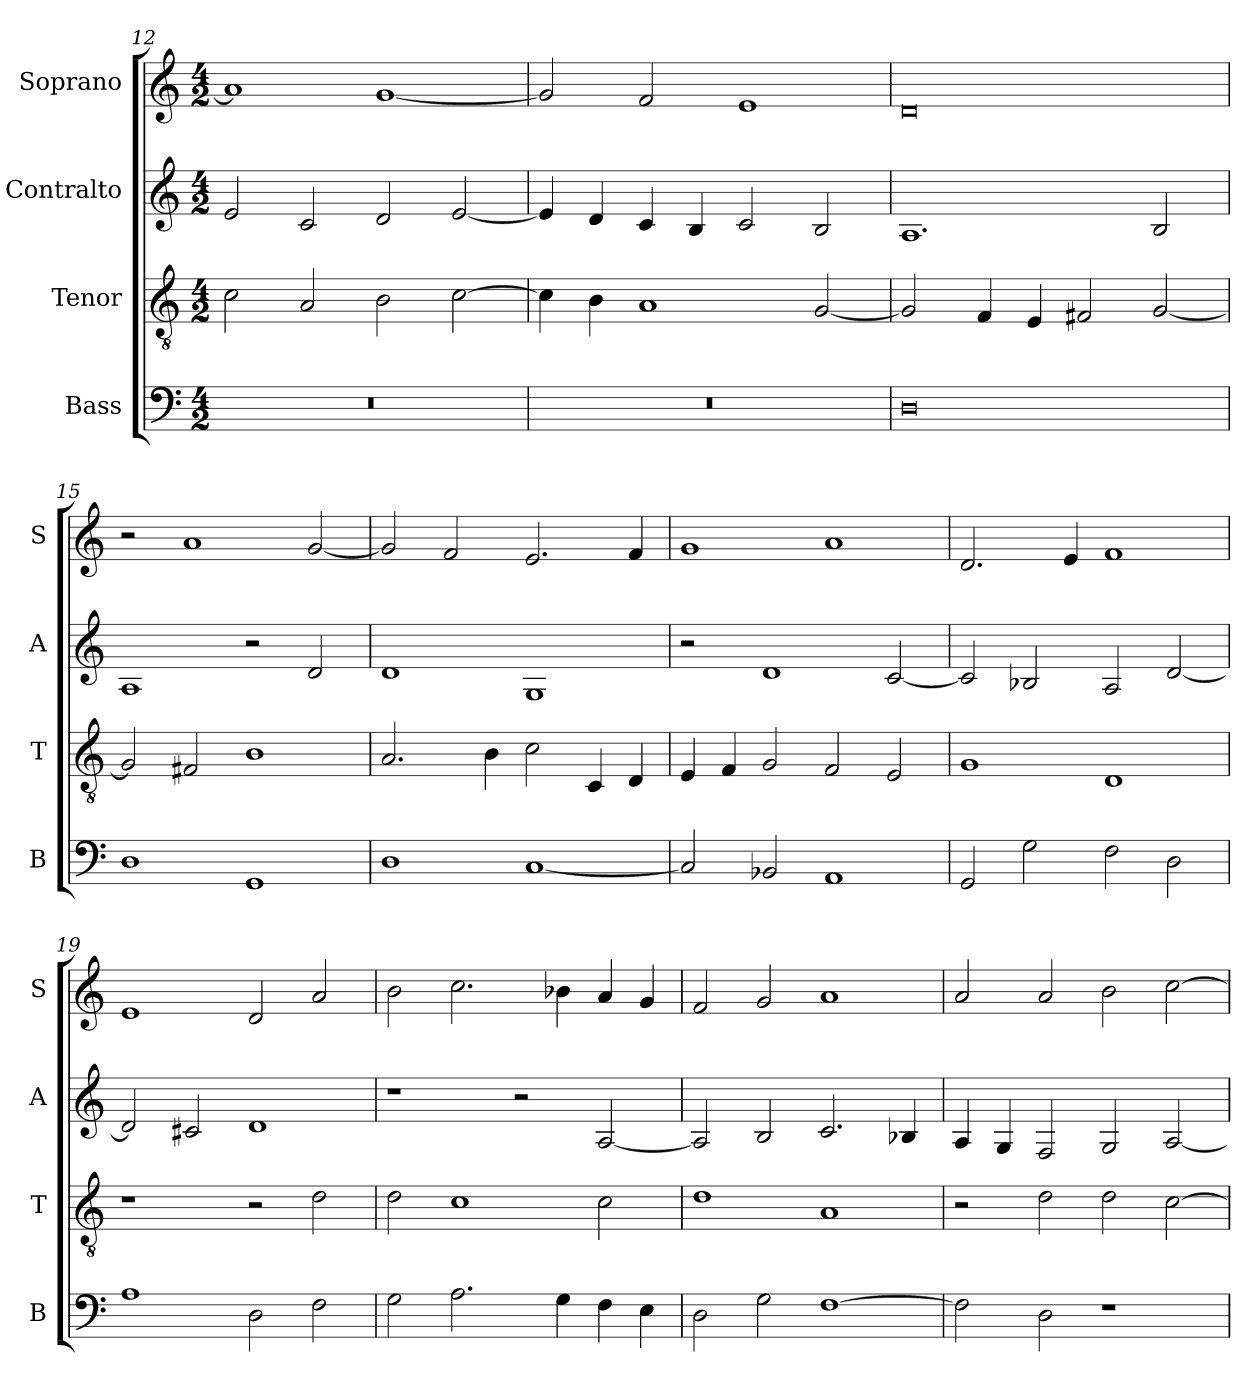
**kern	**kern	**kern	**kern
*part4	*part3	*part2	*part1
*staff4	*staff3	*staff2	*staff1
*I"Bass	*I"Tenor	*I"Contralto	*I"Soprano
*I'B	*I'T	*I'A	*I'S
*clefF4	*clefGv2	*clefG2	*clefG2
*k[]	*k[]	*k[]	*k[]
*D:dor	*D:dor	*D:dor	*D:dor
*M4/2	*M4/2	*M4/2	*M4/2
=12	=12	=12	=12
0r	2c	2e	1a]
.	2A	2c	.
.	2B	2d	[1g
.	[2c	[2e	.
=13	=13	=13	=13
0r	4c]	4e]	2g]
.	4B	4d	.
.	1A	4c	2f
.	.	4B	.
.	.	2c	1e
.	[2G	2B	.
=14	=14	=14	=14
0D	2G]	1.A	0d
.	4F	.	.
.	4E	.	.
.	2F#X	.	.
.	[2G	2B	.
=15	=15	=15	=15
1D	2G]	1A	2r
.	2F#X	.	1a
1GG	1B	2r	.
.	.	2d	[2g
=16	=16	=16	=16
1D	2.A	1d	2g]
.	.	.	2f
.	4B	.	.
[1C	2c	1G	2.e
.	4C	.	.
.	4D	.	4f
=17	=17	=17	=17
2C]	4E	2r	1g
.	4F	.	.
2BB-X	2G	1d	.
1AA	2F	.	1a
.	2E	[2c	.
=18	=18	=18	=18
2GG	1G	2c]	2.d
2G	.	2B-X	.
.	.	.	4e
2F	1D	2A	1f
2D	.	[2d	.
=19	=19	=19	=19
1A	1r	2d]	1e
.	.	2c#X	.
2D	2r	1d	2d
2F	2d	.	2a
=20	=20	=20	=20
2G	2d	1r	2b
2.A	1c	.	2.cc
.	.	2r	.
4G	.	.	4b-X
4F	2c	[2A	4a
4E	.	.	4g
=21	=21	=21	=21
2D	1d	2A]	2f
2G	.	2B	2g
[1F	1A	2.c	1a
.	.	4B-X	.
=22	=22	=22	=22
2F]	2r	4A	2a
.	.	4G	.
2D	2d	2F	2a
1r	2d	2G	2b
.	[2c	[2A	[2cc
=	=	=	=
*-	*-	*-	*-
